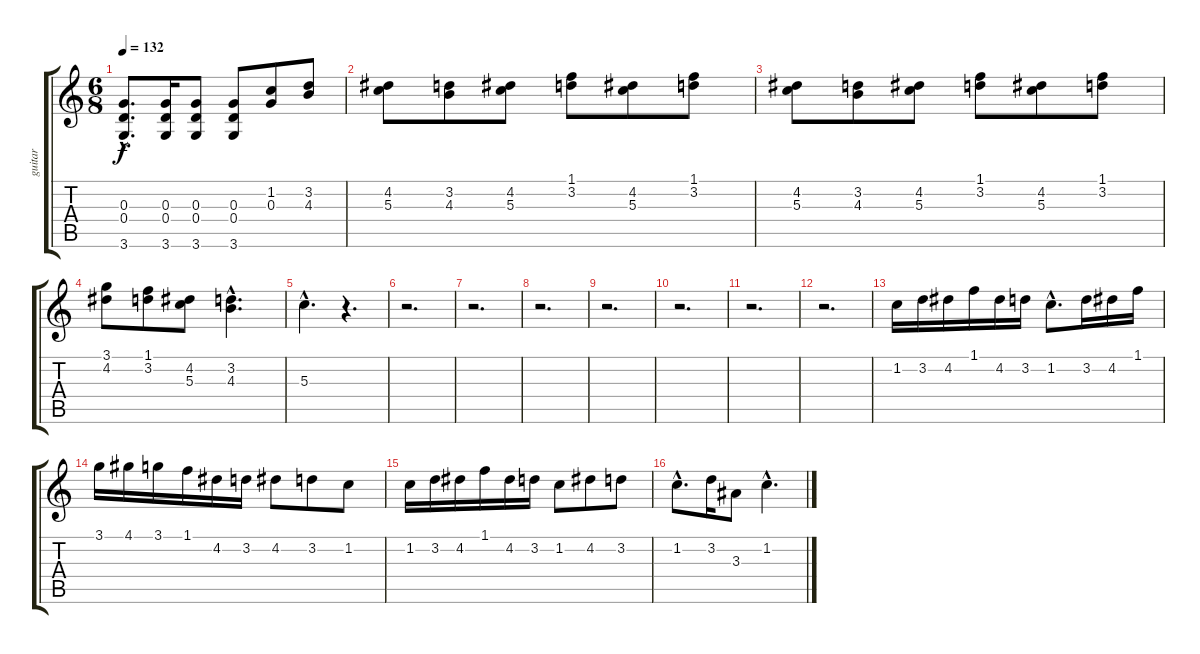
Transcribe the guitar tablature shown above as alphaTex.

\track ("guitar" "guitar") {instrument acousticguitarsteel}
\staff {score tabs}
\tuning (E4 B3 G3 D3 A2 E2) {hide}
\ts (6 8)
\tempo 132
\clef g2
\ks c
(0.3{hac} 0.4{hac} 3.6{hac}).8{d dy f} (0.3 0.4 3.6).16 (0.3 0.4 3.6).8 (0.3 0.4 3.6).8 (1.2 0.3).8 (3.2 4.3).8 |
(4.2 5.3).8 (3.2 4.3).8 (4.2 5.3).8 (1.1 3.2).8 (4.2 5.3).8 (1.1 3.2).8 |
(4.2 5.3).8 (3.2 4.3).8 (4.2 5.3).8 (1.1 3.2).8 (4.2 5.3).8 (1.1 3.2).8 |
(3.1 4.2).8 (1.1 3.2).8 (4.2 5.3).8 (3.2{hac} 4.3{hac}).4{d} |
5.3{hac}.4{d} r.4{d} |
r.2{d} |
r.2{d} |
r.2{d} |
r.2{d} |
r.2{d} |
r.2{d} |
r.2{d} |
1.2.16 3.2.16 4.2.16 1.1.16 4.2.16 3.2.16 1.2{hac}.8{d} 3.2.16 4.2.16 1.1.16 |
3.1.16 4.1.16 3.1.16 1.1.16 4.2.16 3.2.16 4.2.8 3.2.8 1.2.8 |
1.2.16 3.2.16 4.2.16 1.1.16 4.2.16 3.2.16 1.2.8 4.2.8 3.2.8 |
1.2{hac}.8{d} 3.2.16 3.3.8 1.2{hac}.4{d}
